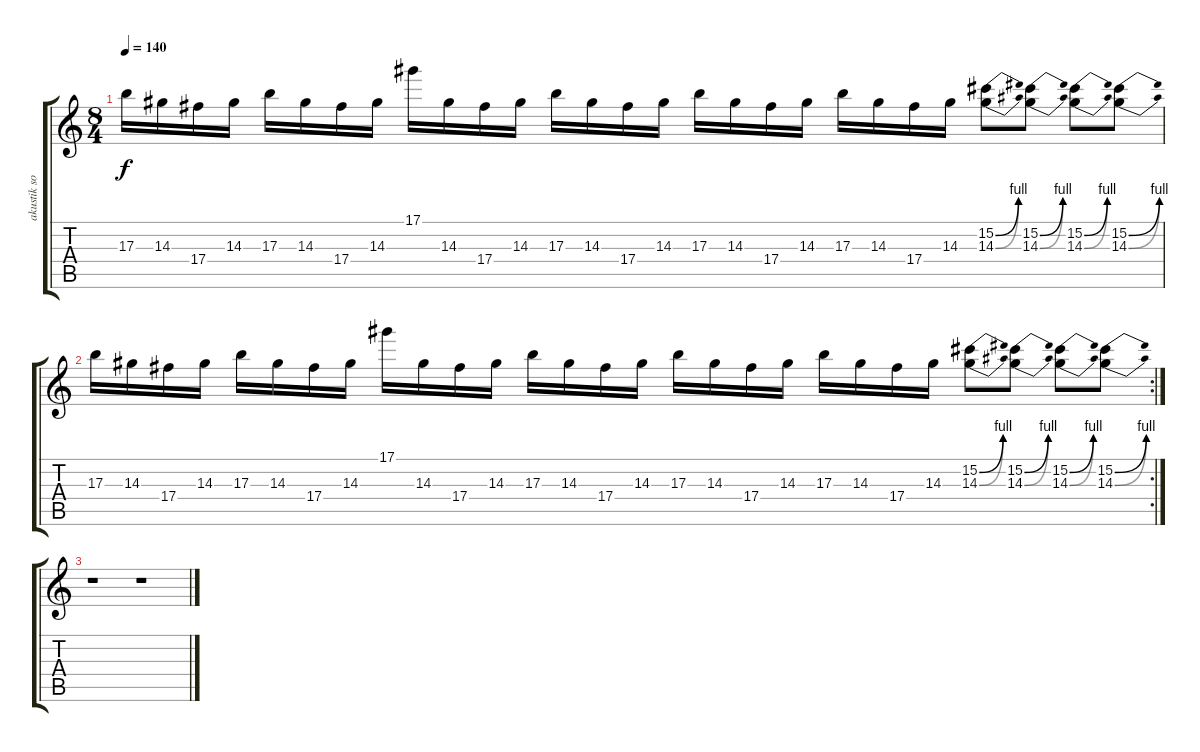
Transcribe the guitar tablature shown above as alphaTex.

\track ("akustik solo" "akustik so") {instrument acousticguitarsteel}
\staff {score tabs}
\tuning (Eb4 Bb3 Gb3 Db3 Ab2 Eb2) {hide}
\ts (8 4)
\tempo 140
\clef g2
\ks c
17.3.16{dy f} 14.3.16 17.4.16 14.3.16 17.3.16 14.3.16 17.4.16 14.3.16 17.1.16 14.3.16 17.4.16 14.3.16 17.3.16 14.3.16 17.4.16 14.3.16 17.3.16 14.3.16 17.4.16 14.3.16 17.3.16 14.3.16 17.4.16 14.3.16 (15.2{be (bend 0 0 60 4)} 14.3{be (bend 0 0 60 4)}).8 (15.2{be (bend 0 0 60 4)} 14.3{be (bend 0 0 60 4)}).8 (15.2{be (bend 0 0 60 4)} 14.3{be (bend 0 0 60 4)}).8 (15.2{be (bend 0 0 60 4)} 14.3{be (bend 0 0 60 4)}).8 |
\rc 2
17.3.16 14.3.16 17.4.16 14.3.16 17.3.16 14.3.16 17.4.16 14.3.16 17.1.16 14.3.16 17.4.16 14.3.16 17.3.16 14.3.16 17.4.16 14.3.16 17.3.16 14.3.16 17.4.16 14.3.16 17.3.16 14.3.16 17.4.16 14.3.16 (15.2{be (bend 0 0 60 4)} 14.3{be (bend 0 0 60 4)}).8 (15.2{be (bend 0 0 60 4)} 14.3{be (bend 0 0 60 4)}).8 (15.2{be (bend 0 0 60 4)} 14.3{be (bend 0 0 60 4)}).8 (15.2{be (bend 0 0 60 4)} 14.3{be (bend 0 0 60 4)}).8 |
r.1 r.1
